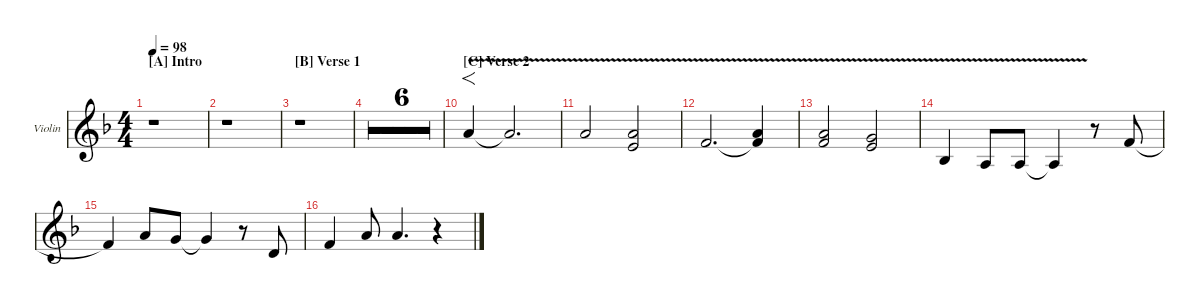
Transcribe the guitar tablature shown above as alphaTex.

\hideDynamics
\bracketExtendMode groupsimilarinstruments
\firstSystemTrackNameOrientation horizontal
\otherSystemsTrackNameOrientation horizontal
\track ("Violins" "Violin") {multiBarRest instrument violin}
\staff {score}
\tuning (E5 A4 D4 G3)
\ts (4 4)
\section ("A" "Intro")
\tempo 98
\clef g2
\ks f
r.1{dy p instrument violin} |
r.1 |
\section ("B" "Verse 1")
r.1 |
r.1 |
r.1 |
r.1 |
r.1 |
r.1 |
r.1 |
\section ("C" "Verse 2")
0.2{v}.4{f} 0.2{v t}.2{d} |
0.2{v}.2 (2.3{v} 0.2{v}).2 |
3.3{v}.2{d} (3.3{v t} 0.2{v}).4 |
(3.3{v} 0.2{v}).2 (2.3{v} 12.4).2 |
3.4{v}.4 2.4{v}.8 2.4{v}.8 2.4{v t}.4 r.8 3.3.8 |
3.3{t}.4 0.2.8 5.3.8 5.3{t}.4 r.8 0.3.8 |
10.4.4 0.2.8 0.2.4{d} r.4
